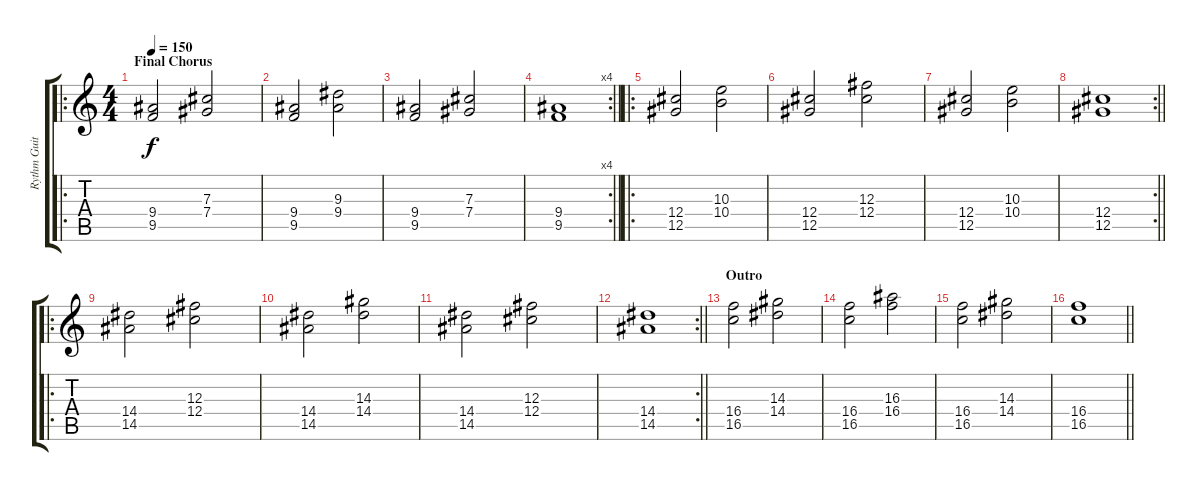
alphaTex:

\track ("Rythm Guitar" "Rythm Guit") {instrument distortionguitar}
\staff {score tabs}
\tuning (Eb4 Bb3 Gb3 Db3 Ab2 Db2) {hide}
\ro
\ts (4 4)
\section ("" "Final Chorus")
\tempo 150
\clef g2
\ks c
(9.4 9.5).2{dy f} (7.3 7.4).2 |
(9.4 9.5).2 (9.3 9.4).2 |
(9.4 9.5).2 (7.3 7.4).2 |
\rc 4
\barLineRight lightlight
(9.4 9.5).1 |
\ro
(12.4 12.5).2 (10.3 10.4).2 |
(12.4 12.5).2 (12.3 12.4).2 |
(12.4 12.5).2 (10.3 10.4).2 |
\rc 2
\barLineRight lightlight
(12.4 12.5).1 |
\ro
(14.4 14.5).2 (12.3 12.4).2 |
(14.4 14.5).2 (14.3 14.4).2 |
(14.4 14.5).2 (12.3 12.4).2 |
\rc 2
\barLineRight lightlight
(14.4 14.5).1 |
\section ("" "Outro")
(16.4 16.5).2 (14.3 14.4).2 |
(16.4 16.5).2 (16.3 16.4).2 |
(16.4 16.5).2 (14.3 14.4).2 |
\barLineRight lightlight
(16.4 16.5).1
